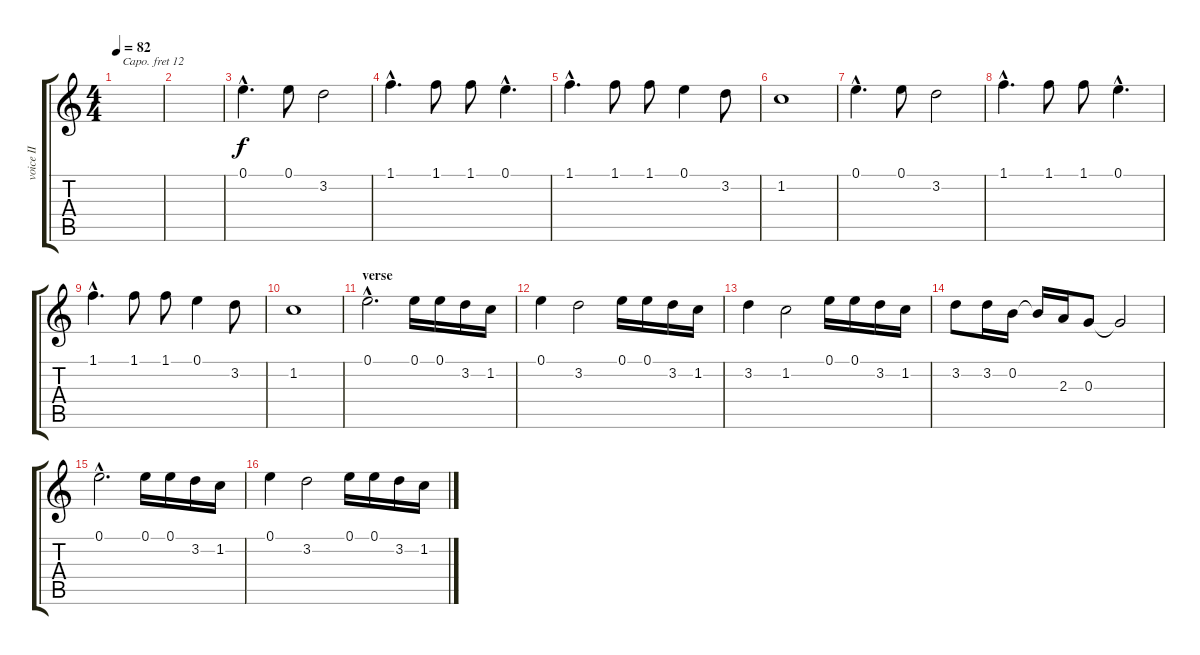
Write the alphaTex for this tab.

\track ("voice II" "voice II") {instrument acousticgrandpiano}
\staff {score tabs}
\capo 12
\tuning (E4 B3 G3 D3 A2 E2) {hide}
\ts (4 4)
\tempo 82
\clef g2
\ks c
|
|
0.1{hac}.4{d} 0.1.8 3.2.2 |
1.1{hac}.4{d} 1.1.8 1.1.8 0.1{hac}.4{d} |
1.1{hac}.4{d} 1.1.8 1.1.8 0.1.4 3.2.8 |
1.2.1 |
0.1{hac}.4{d} 0.1.8 3.2.2 |
1.1{hac}.4{d} 1.1.8 1.1.8 0.1{hac}.4{d} |
1.1{hac}.4{d} 1.1.8 1.1.8 0.1.4 3.2.8 |
1.2.1 |
\section ("" "verse")
0.1{hac}.2{d} 0.1.16 0.1.16 3.2.16 1.2.16 |
0.1.4 3.2.2 0.1.16 0.1.16 3.2.16 1.2.16 |
3.2.4 1.2.2 0.1.16 0.1.16 3.2.16 1.2.16 |
3.2.8 3.2.16 0.2.16 0.2{t}.16 2.3.16 0.3.8 0.3{t}.2 |
0.1{hac}.2{d} 0.1.16 0.1.16 3.2.16 1.2.16 |
0.1.4 3.2.2 0.1.16 0.1.16 3.2.16 1.2.16
